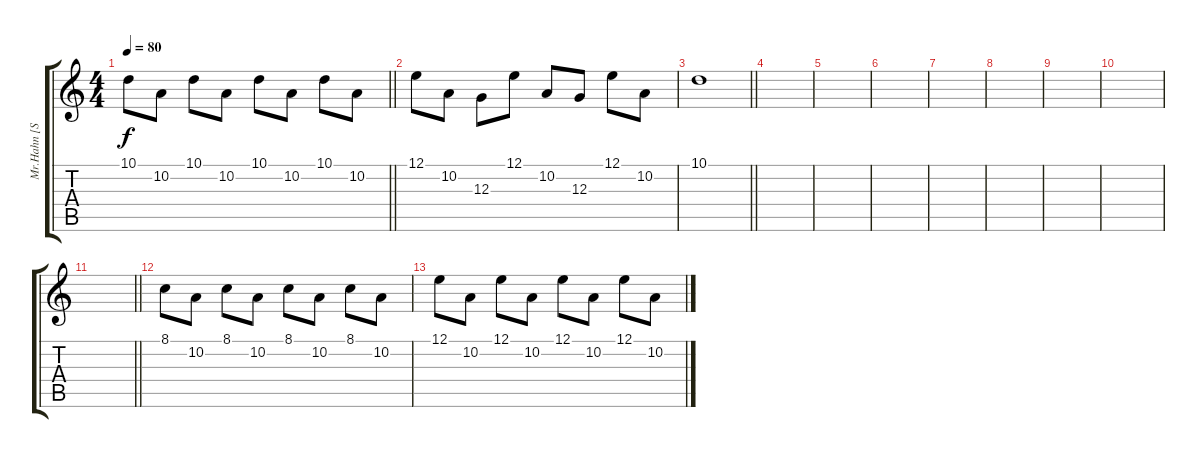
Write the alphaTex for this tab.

\track ("Mr.Hahn [Sampler1]" "Mr.Hahn [S") {instrument fx3crystal}
\staff {score tabs}
\tuning (E4 B3 G3 D3 A2 D2) {hide}
\ts (4 4)
\tempo 80
\clef g2
\barLineRight lightlight
\ks c
10.1.8{dy f} 10.2.8 10.1.8 10.2.8 10.1.8 10.2.8 10.1.8 10.2.8 |
12.1.8 10.2.8 12.3.8 12.1.8 10.2.8 12.3.8 12.1.8 10.2.8 |
\barLineRight lightlight
10.1.1 |
|
|
|
|
|
|
|
\barLineRight lightlight
|
8.1.8 10.2.8 8.1.8 10.2.8 8.1.8 10.2.8 8.1.8 10.2.8 |
12.1.8 10.2.8 12.1.8 10.2.8 12.1.8 10.2.8 12.1.8 10.2.8
